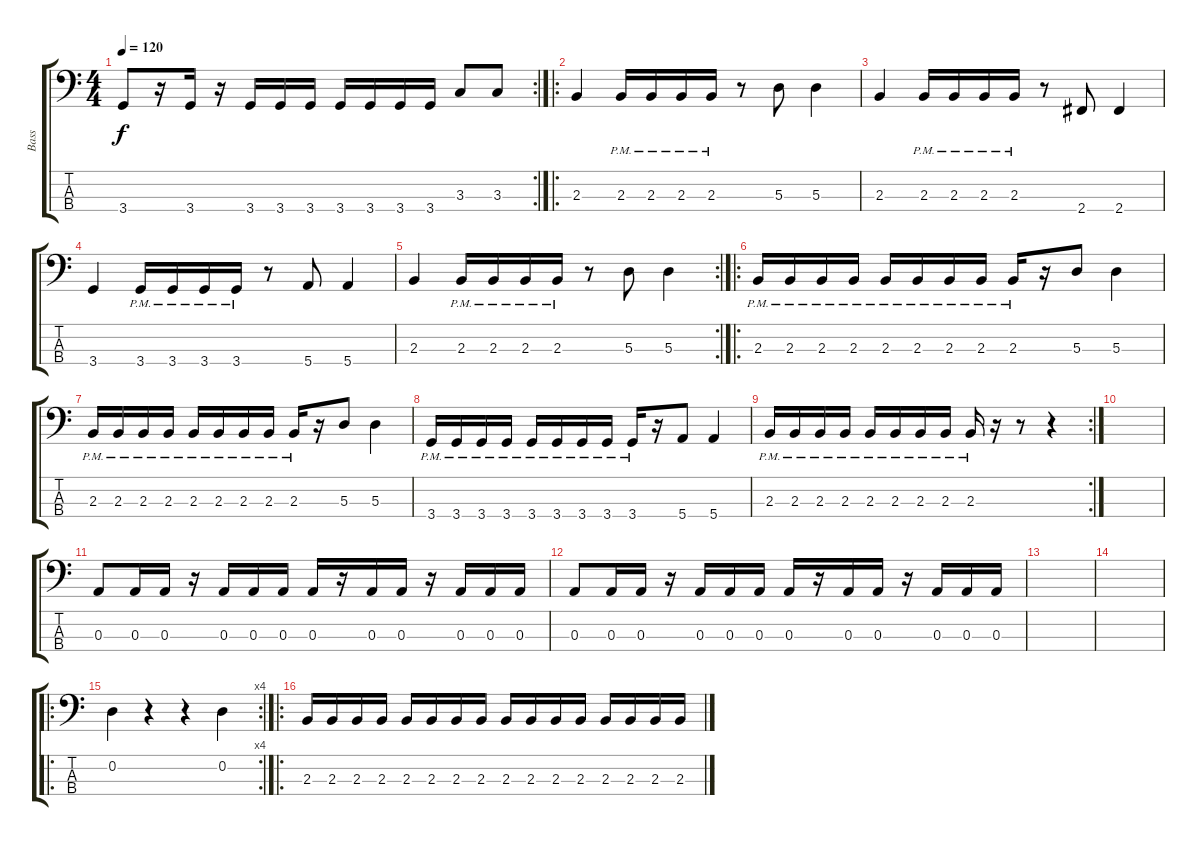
\track ("Bass" "Bass") {instrument electricbassfinger}
\staff {score tabs}
\tuning (G2 D2 A1 E1) {hide}
\rc 2
\ts (4 4)
\tempo 120
\clef f4
\ks c
3.4.8{dy f} r.16 3.4.16 r.16 3.4.16 3.4.16 3.4.16 3.4.16 3.4.16 3.4.16 3.4.16 3.3.8 3.3.8 |
\ro
2.3.4 2.3{pm}.16 2.3{pm}.16 2.3{pm}.16 2.3{pm}.16 r.8 5.3.8 5.3.4 |
2.3.4 2.3{pm}.16 2.3{pm}.16 2.3{pm}.16 2.3{pm}.16 r.8 2.4.8 2.4.4 |
3.4.4 3.4{pm}.16 3.4{pm}.16 3.4{pm}.16 3.4{pm}.16 r.8 5.4.8 5.4.4 |
\rc 2
2.3.4 2.3{pm}.16 2.3{pm}.16 2.3{pm}.16 2.3{pm}.16 r.8 5.3.8 5.3.4 |
\ro
2.3{pm}.16 2.3{pm}.16 2.3{pm}.16 2.3{pm}.16 2.3{pm}.16 2.3{pm}.16 2.3{pm}.16 2.3{pm}.16 2.3{pm}.16 r.16 5.3.8 5.3.4 |
2.3{pm}.16 2.3{pm}.16 2.3{pm}.16 2.3{pm}.16 2.3{pm}.16 2.3{pm}.16 2.3{pm}.16 2.3{pm}.16 2.3{pm}.16 r.16 5.3.8 5.3.4 |
3.4{pm}.16 3.4{pm}.16 3.4{pm}.16 3.4{pm}.16 3.4{pm}.16 3.4{pm}.16 3.4{pm}.16 3.4{pm}.16 3.4{pm}.16 r.16 5.4.8 5.4.4 |
\rc 2
2.3{pm}.16 2.3{pm}.16 2.3{pm}.16 2.3{pm}.16 2.3{pm}.16 2.3{pm}.16 2.3{pm}.16 2.3{pm}.16 2.3{pm}.16 r.16 r.8 r.4 |
|
0.3.8 0.3.16 0.3.16 r.16 0.3.16 0.3.16 0.3.16 0.3.16 r.16 0.3.16 0.3.16 r.16 0.3.16 0.3.16 0.3.16 |
0.3.8 0.3.16 0.3.16 r.16 0.3.16 0.3.16 0.3.16 0.3.16 r.16 0.3.16 0.3.16 r.16 0.3.16 0.3.16 0.3.16 |
|
|
\ro
\rc 4
0.2.4 r.4 r.4 0.2.4 |
\ro
2.3.16 2.3.16 2.3.16 2.3.16 2.3.16 2.3.16 2.3.16 2.3.16 2.3.16 2.3.16 2.3.16 2.3.16 2.3.16 2.3.16 2.3.16 2.3.16
